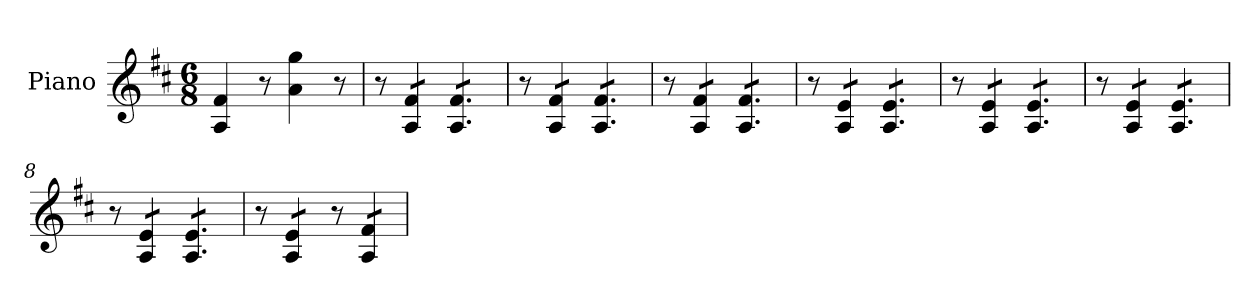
**kern
*part1
*staff1
*I"Piano
*I'Pno.
*clefG2
*k[f#c#]
*M6/8
=1
4A/ 4f#/
8r
4a\ 4gg\
8r
=2
8r
*tremolo
8A/ 8f#/L
8A/ 8f#/J
8A/ 8f#/L
8A/ 8f#/
8A/ 8f#/J
=3
8r
8A/ 8f#/L
8A/ 8f#/J
8A/ 8f#/L
8A/ 8f#/
8A/ 8f#/J
=4
8r
8A/ 8f#/L
8A/ 8f#/J
8A/ 8f#/L
8A/ 8f#/
8A/ 8f#/J
=5
8r
8A/ 8e/L
8A/ 8e/J
8A/ 8e/L
8A/ 8e/
8A/ 8e/J
=6
8r
8A/ 8e/L
8A/ 8e/J
8A/ 8e/L
8A/ 8e/
8A/ 8e/J
=7
8r
8A/ 8e/L
8A/ 8e/J
8A/ 8e/L
8A/ 8e/
8A/ 8e/J
=8
8r
8A/ 8e/L
8A/ 8e/J
8A/ 8e/L
8A/ 8e/
8A/ 8e/J
=9
8r
8A/ 8e/L
8A/ 8e/J
8r
8A/ 8f#/L
8A/ 8f#/J
*Xtremolo
=
*-
